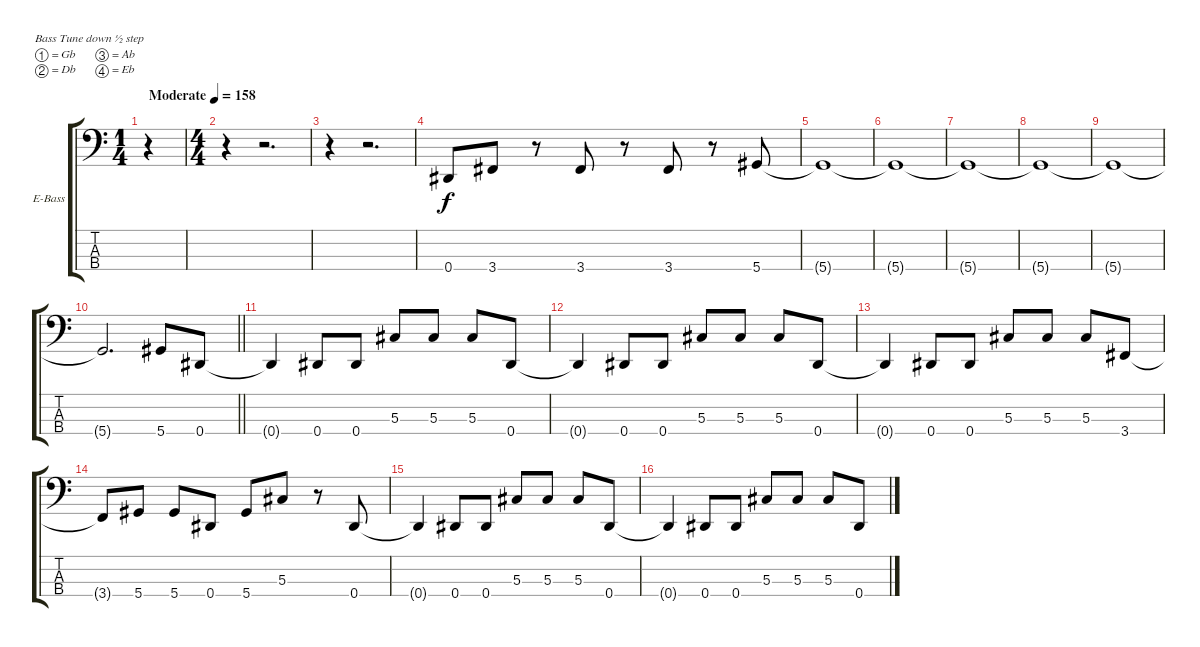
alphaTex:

\bracketExtendMode groupsimilarinstruments
\firstSystemTrackNameOrientation horizontal
\otherSystemsTrackNameOrientation horizontal
\track ("Bass" "E-Bass") {instrument electricbassfinger}
\staff {score tabs}
\tuning (Gb2 Db2 Ab1 Eb1)
\voice
\ts (1 4)
\beaming (8 2)
\tempo (158 "Moderate")
\clef f4
\ks c
r.4{dy f instrument electricbassfinger} |
\ts (4 4)
\beaming (8 2 2 2 2)
r.4 r.2{d} |
r.4 r.2{d} |
0.4.8 3.4.8 r.8 3.4.8 r.8 3.4.8 r.8 5.4.8 |
5.4{t}.1 |
5.4{t}.1 |
5.4{t}.1 |
5.4{t}.1 |
5.4{t}.1 |
\barLineRight lightlight
5.4{t}.2{d} 5.4.8 0.4.8 |
\section ("" "")
0.4{t}.4 0.4.8 0.4.8 5.3.8 5.3.8 5.3.8 0.4.8 |
0.4{t}.4 0.4.8 0.4.8 5.3.8 5.3.8 5.3.8 0.4.8 |
0.4{t}.4 0.4.8 0.4.8 5.3.8 5.3.8 5.3.8 3.4.8 |
3.4{t}.8 5.4.8 5.4.8 0.4.8 5.4.8 5.3.8 r.8 0.4.8 |
0.4{t}.4 0.4.8 0.4.8 5.3.8 5.3.8 5.3.8 0.4.8 |
0.4{t}.4 0.4.8 0.4.8 5.3.8 5.3.8 5.3.8 0.4.8
\voice
\clef f4
\ottava regular
\simile none
\ks c
r.4{dy mf} |
|
|
|
|
|
|
|
|
\barLineRight lightlight
|
|
|
|
|
|
